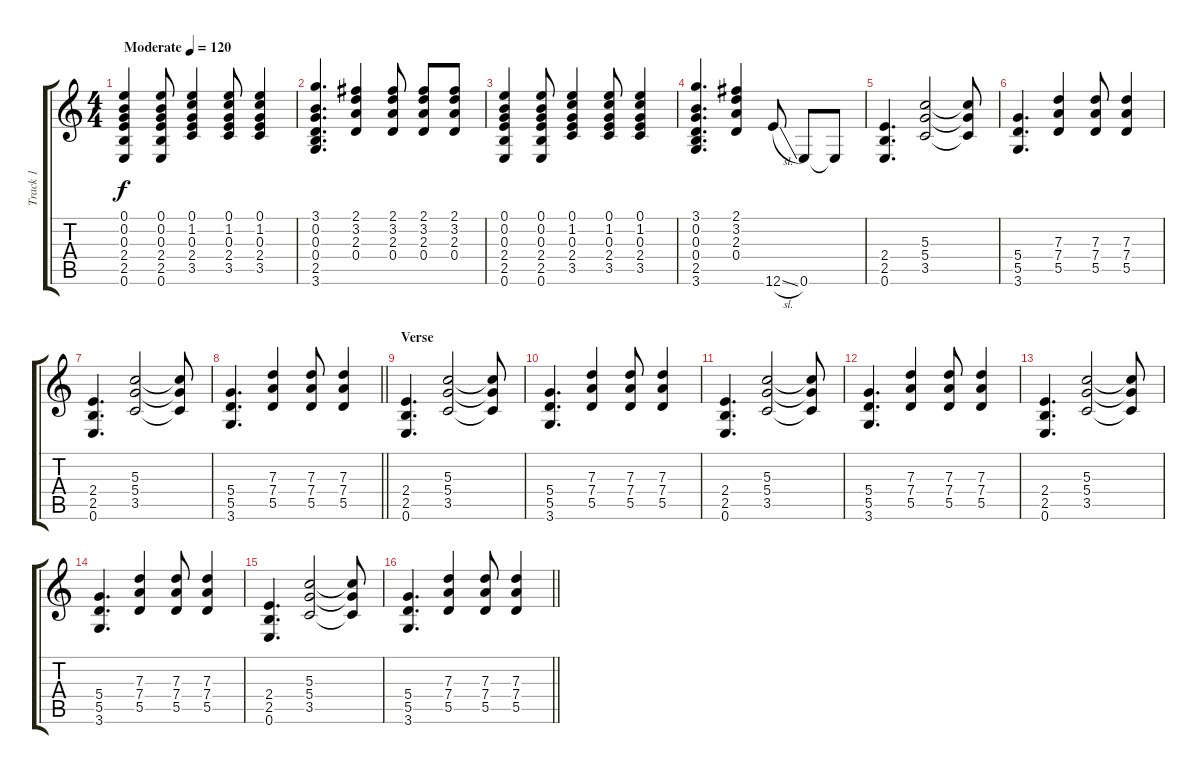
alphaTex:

\track ("Track 1" "Track 1") {instrument acousticguitarsteel}
\staff {score tabs}
\tuning (E4 B3 G3 D3 A2 E2) {hide}
\ts (4 4)
\tempo (120 "Moderate")
\clef g2
\ks c
(0.1 0.2 0.3 2.4 2.5 0.6).4{dy f instrument acousticguitarsteel} (0.1 0.2 0.3 2.4 2.5 0.6).8 (0.1 1.2 0.3 2.4 3.5).4 (0.1 1.2 0.3 2.4 3.5).8 (0.1 1.2 0.3 2.4 3.5).4 |
(3.1 0.2 0.3 0.4 2.5 3.6).4{d} (2.1 3.2 2.3 0.4).4 (2.1 3.2 2.3 0.4).8 (2.1 3.2 2.3 0.4).8 (2.1 3.2 2.3 0.4).8 |
(0.1 0.2 0.3 2.4 2.5 0.6).4 (0.1 0.2 0.3 2.4 2.5 0.6).8 (0.1 1.2 0.3 2.4 3.5).4 (0.1 1.2 0.3 2.4 3.5).8 (0.1 1.2 0.3 2.4 3.5).4 |
(3.1 0.2 0.3 0.4 2.5 3.6).4{d} (2.1 3.2 2.3 0.4).4 12.6{sl}.8{volume 16 instrument distortionguitar} 0.6.8 0.6{t}.8 |
(2.4 2.5 0.6).4{d} (5.3 5.4 3.5).2 (5.3{t} 5.4{t} 3.5{t}).8 |
(5.4 5.5 3.6).4{d} (7.3 7.4 5.5).4 (7.3 7.4 5.5).8 (7.3 7.4 5.5).4 |
(2.4 2.5 0.6).4{d} (5.3 5.4 3.5).2 (5.3{t} 5.4{t} 3.5{t}).8 |
\barLineRight lightlight
(5.4 5.5 3.6).4{d} (7.3 7.4 5.5).4 (7.3 7.4 5.5).8 (7.3 7.4 5.5).4 |
\section ("" "Verse")
(2.4 2.5 0.6).4{d instrument acousticguitarsteel} (5.3 5.4 3.5).2 (5.3{t} 5.4{t} 3.5{t}).8 |
(5.4 5.5 3.6).4{d} (7.3 7.4 5.5).4 (7.3 7.4 5.5).8 (7.3 7.4 5.5).4 |
(2.4 2.5 0.6).4{d} (5.3 5.4 3.5).2 (5.3{t} 5.4{t} 3.5{t}).8 |
(5.4 5.5 3.6).4{d} (7.3 7.4 5.5).4 (7.3 7.4 5.5).8 (7.3 7.4 5.5).4 |
(2.4 2.5 0.6).4{d} (5.3 5.4 3.5).2 (5.3{t} 5.4{t} 3.5{t}).8 |
(5.4 5.5 3.6).4{d} (7.3 7.4 5.5).4 (7.3 7.4 5.5).8 (7.3 7.4 5.5).4 |
(2.4 2.5 0.6).4{d} (5.3 5.4 3.5).2 (5.3{t} 5.4{t} 3.5{t}).8 |
\barLineRight lightlight
(5.4 5.5 3.6).4{d} (7.3 7.4 5.5).4 (7.3 7.4 5.5).8 (7.3 7.4 5.5).4
